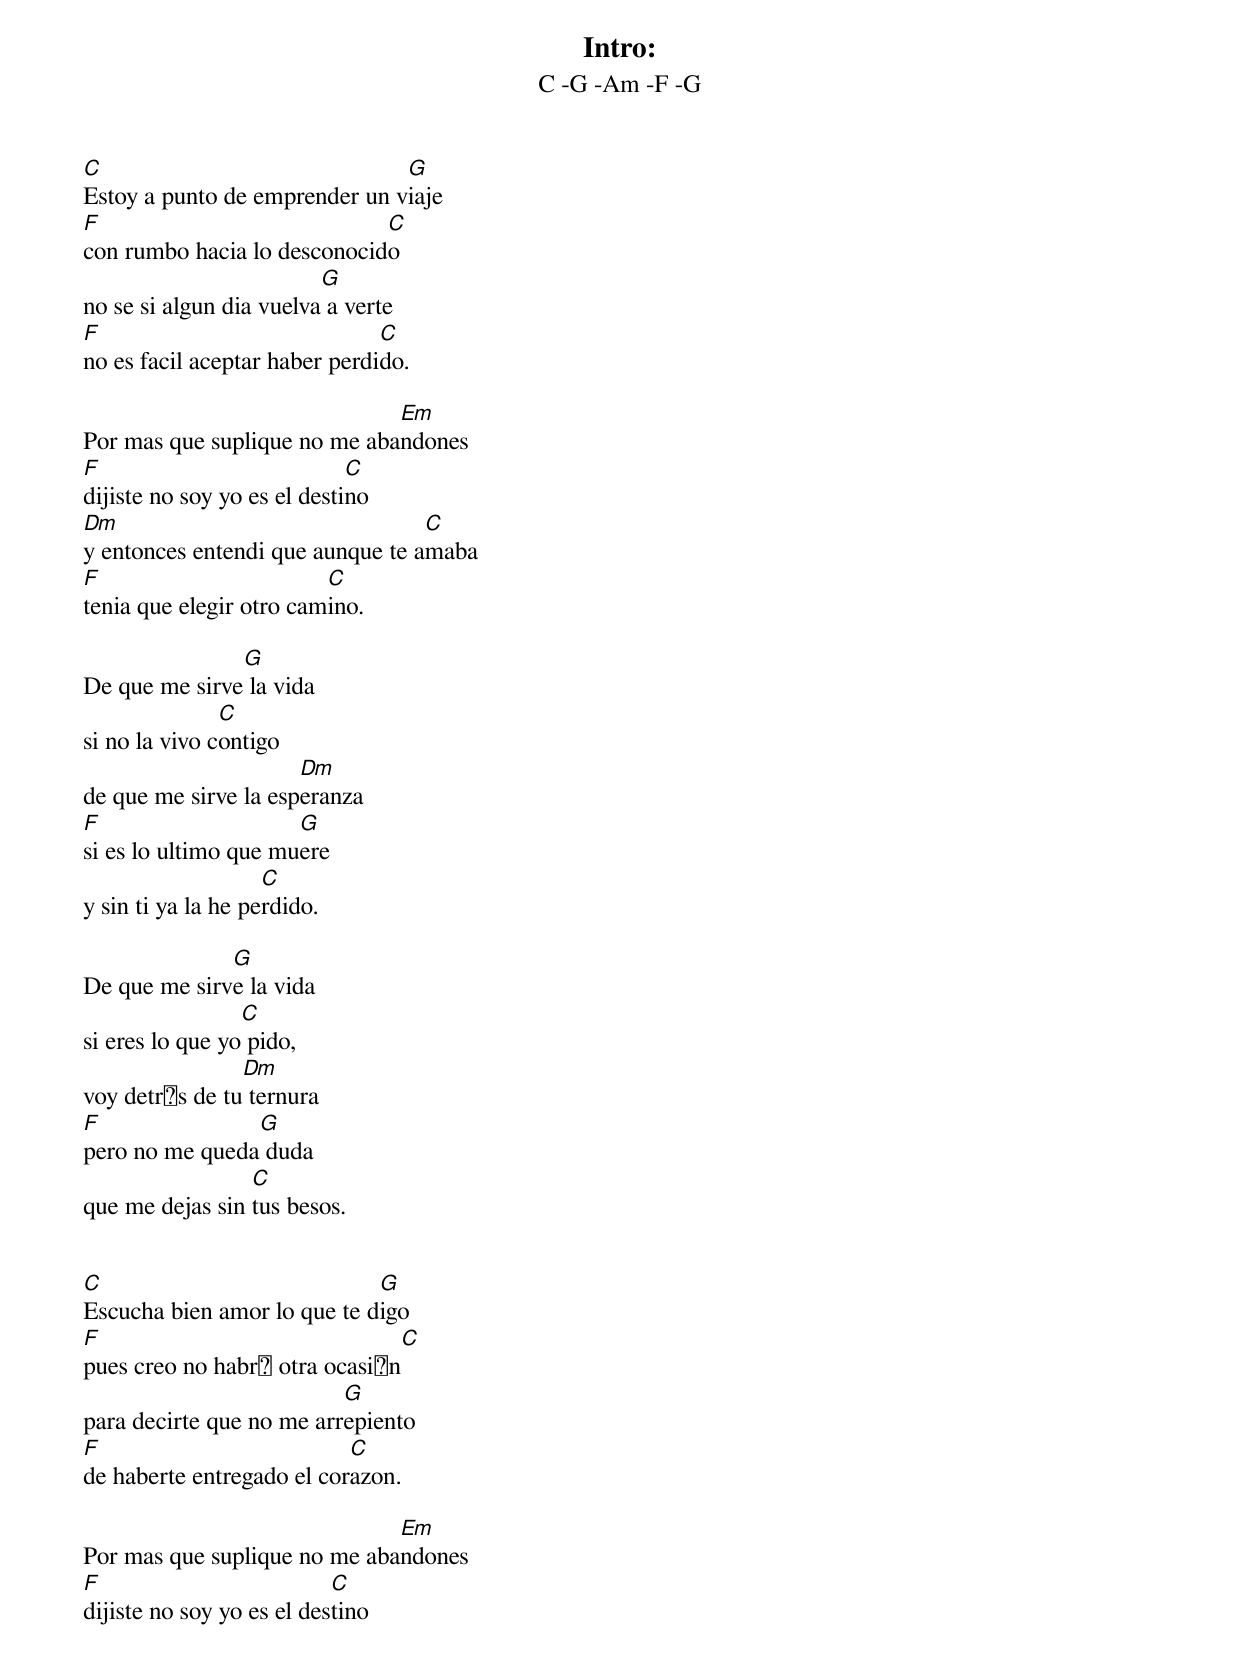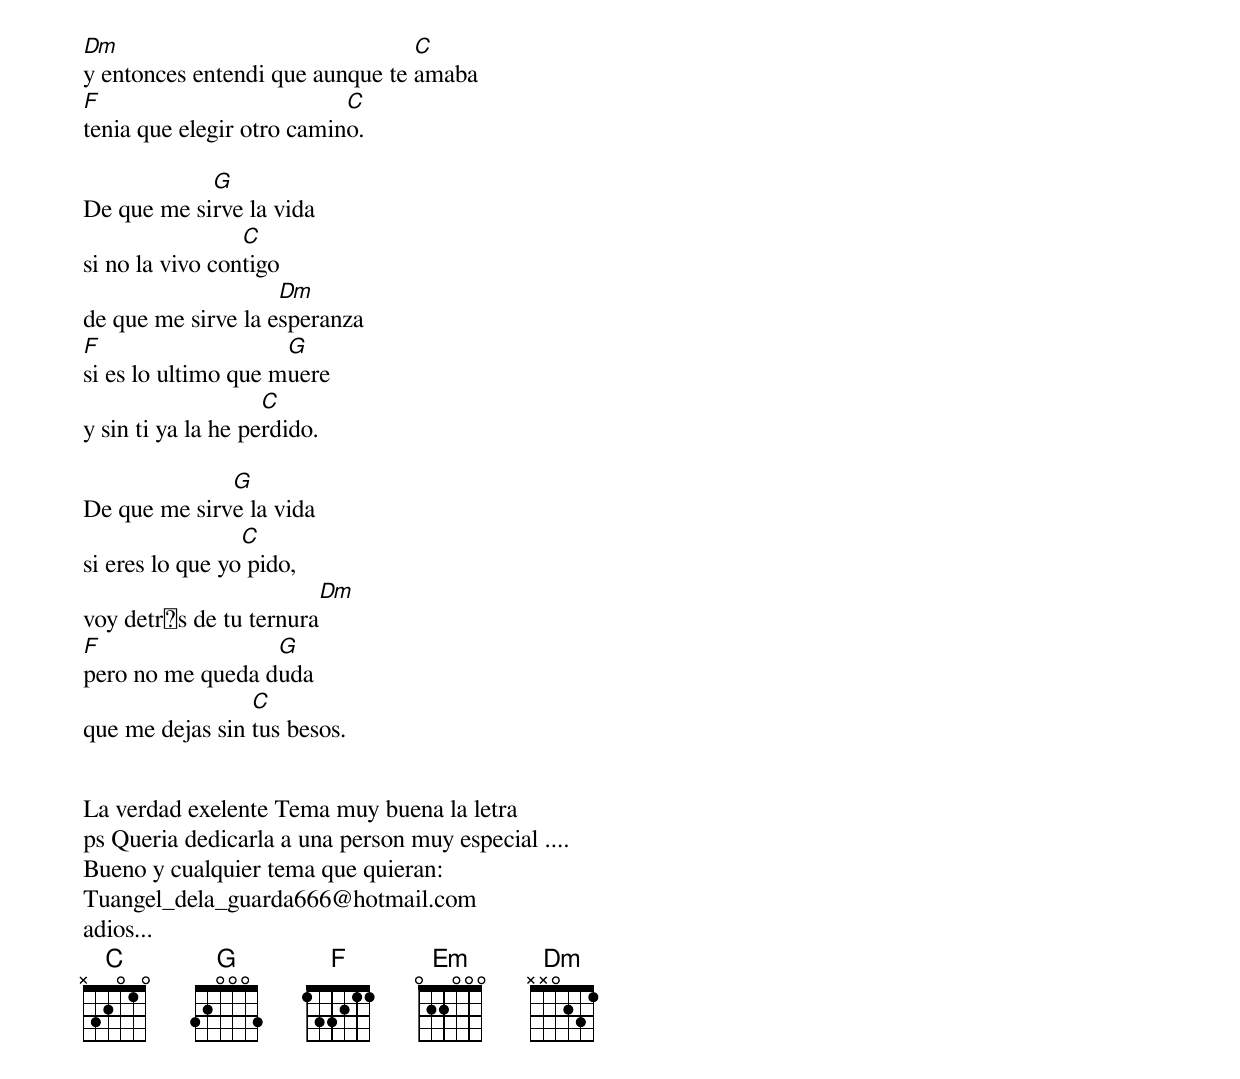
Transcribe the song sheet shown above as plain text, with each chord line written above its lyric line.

Intro:
C -G -Am -F -G

C                              G
Estoy a punto de emprender un viaje
F                            C
con rumbo hacia lo desconocido
                         G
no se si algun dia vuelva a verte
F                              C
no es facil aceptar haber perdido.

                              Em
Por mas que suplique no me abandones
F                            C
dijiste no soy yo es el destino
Dm                                C
y entonces entendi que aunque te amaba
F                        C
tenia que elegir otro camino.

               G
De que me sirve la vida
               C
si no la vivo contigo
                      Dm
de que me sirve la esperanza
F                     G
si es lo ultimo que muere
                    C
y sin ti ya la he perdido.

              G
De que me sirve la vida
                 C
si eres lo que yo pido,
                Dm
voy detr치s de tu ternura
F               G
pero no me queda duda
                 C
que me dejas sin tus besos.


C                            G
Escucha bien amor lo que te digo
F                              C
pues creo no habr치 otra ocasi칩n
                          G
para decirte que no me arrepiento
F                          C
de haberte entregado el corazon.

                              Em
Por mas que suplique no me abandones
F                          C
dijiste no soy yo es el destino
Dm                               C
y entonces entendi que aunque te amaba
F                          C
tenia que elegir otro camino.

            G
De que me sirve la vida
                 C
si no la vivo contigo
                    Dm
de que me sirve la esperanza
F                    G
si es lo ultimo que muere
                    C
y sin ti ya la he perdido.

              G
De que me sirve la vida
                 C
si eres lo que yo pido,
                          Dm
voy detr치s de tu ternura
F                 G
pero no me queda duda
                 C
que me dejas sin tus besos.


La verdad exelente Tema muy buena la letra
ps Queria dedicarla a una person muy especial ....
Bueno y cualquier tema que quieran:
Tuangel_dela_guarda666@hotmail.com
adios...
